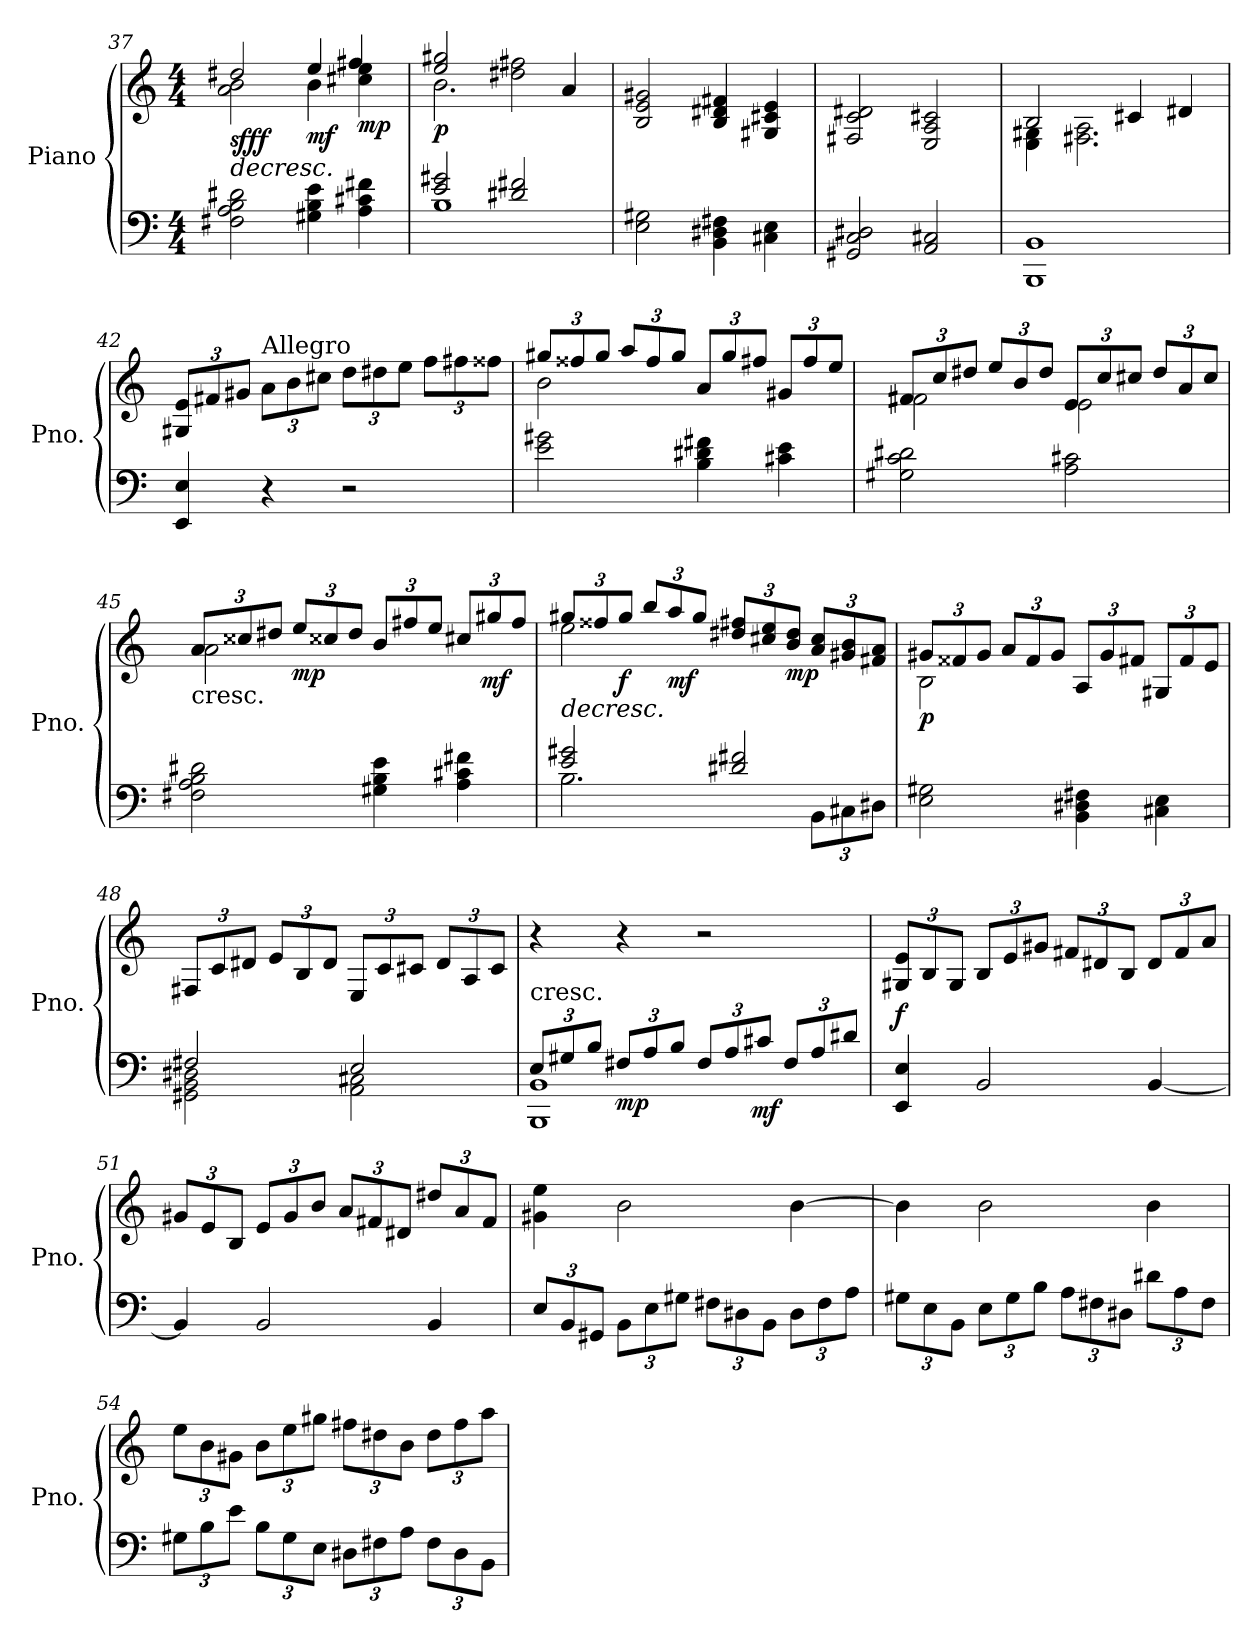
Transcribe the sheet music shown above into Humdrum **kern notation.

**kern	**kern	**dynam
*part1	*part1	*part1
*staff2	*staff1	*staff1/2
*I"Piano	*	*
*I'Pno.	*	*
*clefF4	*clefG2	*
*k[]	*k[]	*
*C:	*C:	*
*M4/4	*M4/4	*
=37	=37	=37
!	!	!LO:HP:b
*	*^	*
!	!	!	!LO:DY:n=1:b
!	!	!	!LO:DY:n=2:b
2F#X\ 2A\ 2B\ 2d#X\	2a\ 2b\	2dd#X/	> sf ff
!	!	!	!LO:DY:n=3:b
4G#X\ 4B\ 4e\	4b\	4ee/	mf
!	!	!	!LO:DY:n=4:b
4A\ 4c#X\ 4f#X\	4cc#X\ 4ee\	4ff#X/	mp
*	*v	*v	*
.	.	]
=38	=38	=38
*^	*^	*
!	!	!	!	!LO:DY:b
2e/ 2g#X/	1B	2.b\	2ee/ 2gg#X/	p
2d#X/ 2f#X/	.	.	2dd#X\ 2ff#X\	.
.	.	4a/	.	.
*v	*v	*	*	*
*	*v	*v	*
!!LO:PB:g=z
=39	=39	=39
2E\ 2G#X\	2B/ 2e/ 2g#X/	.
4BB\ 4D#X\ 4F#X\	4B/ 4d#X/ 4f#X/	.
4C#X\ 4E\	4G#X/ 4c#X/ 4e/	.
=40	=40	=40
2GG#X/ 2C/ 2D#X/	2F#X/ 2c/ 2d#X/	.
2AA/ 2C#X/	2E/ 2A/ 2c#X/	.
=41	=41	=41
*	*^	*
1BBB 1BB	2B/	4E\ 4G#X\	.
.	.	2.F#X\ 2.A\	.
.	4c#X/	.	.
.	4d#X/	.	.
*	*v	*v	*
=42	=42	=42
*	*Xbrackettup	*
4EE/ 4E/	12G#X/ 12e/L	.
.	12f#X/	.
.	12g#X/J	.
!	!LO:TX:a:t=Allegro	!
4r	12a\L	.
.	12b\	.
.	12cc#X\J	.
2r	12dd\L	.
.	12dd#X\	.
.	12ee\J	.
.	12ff\L	.
.	12ff#X\	.
.	12ff##X\J	.
!!LO:LB:g=z
=43	=43	=43
*	*^	*
2e\ 2g#X\	12gg#X/L	2b\	.
.	12ff##X/	.	.
.	12gg#/J	.	.
.	12aa/L	.	.
.	12ff##/	.	.
.	12gg#/J	.	.
4B\ 4d#X\ 4f#X\	12a/L	2ryy	.
.	12gg#/	.	.
.	12ff#X/J	.	.
4c#X\ 4e\	12g#X/L	.	.
.	12ff#/	.	.
.	12ee/J	.	.
=44	=44	=44	=44
2G#X\ 2c\ 2d#X\	12f#X/L	2f#\	.
.	12cc/	.	.
.	12dd#X/J	.	.
.	12ee/L	.	.
.	12b/	.	.
.	12dd#/J	.	.
2A\ 2c#X\	12e/L	2e\	.
.	12cc/	.	.
.	12cc#X/J	.	.
.	12dd#/L	.	.
.	12a/	.	.
.	12cc#/J	.	.
!!LO:LB:g=z	!!
=45	=45	=45	=45
!	!LO:TX:b:t=cresc.	!	!
2F#X\ 2A\ 2B\ 2d#X\	12a/L	2a\	.
.	12cc##X/	.	.
.	12dd#X/J	.	.
!	!	!	!LO:DY:b
.	12ee/L	.	mp
.	12cc##X/	.	.
.	12dd#/J	.	.
4G#X\ 4B\ 4e\	12b/L	2ryy	.
.	12ff#X/	.	.
.	12ee/J	.	.
4A\ 4c#X\ 4f#X\	12cc#X/L	.	.
!	!	!	!LO:DY:b
.	12gg#X/	.	mf
.	12ff#/J	.	.
=46	=46	=46	=46
*^	*	*	*
!	!	!	!	!LO:HP:b
!	!	!	!	!LO:DY:n=1:b
!	!	!	!	!LO:DY:n=2:b
2e/ 2g#X/	2.B\	12gg#X/L	2ee\	> ff sf
.	.	12ff##X/	.	.
!	!	!	!	!LO:DY:n=3:b
.	.	12gg#/J	.	f
.	.	12bb/L	.	.
!	!	!	!	!LO:DY:n=4:b
.	.	12aa/	.	mf
.	.	12gg#/J	.	.
2d#X/ 2f#X/	.	12dd#X/ 12ff#X/L	2ryy	.
.	.	12cc#X/ 12ee/	.	.
!	!	!	!	!LO:DY:n=5:b
.	.	12b/ 12dd#/J	.	mp
*	*Xbrackettup	*	*	*
.	12BB\L	12a/ 12cc#/L	.	.
.	12C#X\	12g#X/ 12b/	.	.
.	12D#X\J	12f#X/ 12a/J	.	.
*v	*v	*	*	*
*	*v	*v	*
.	.	]
!!LO:LB:g=z
=47	=47	=47
*	*^	*
!	!	!	!LO:DY:b
2E\ 2G#X\	12g#X/L	2B\	p
.	12f##X/	.	.
.	12g#/J	.	.
.	12a/L	.	.
.	12f##/	.	.
.	12g#/J	.	.
4BB\ 4D#X\ 4F#X\	12A/L	2ryy	.
.	12g#/	.	.
.	12f#X/J	.	.
4C#X\ 4E\	12G#X/L	.	.
.	12f#/	.	.
.	12e/J	.	.
*	*v	*v	*
=48	=48	=48
*^	*	*
2F#X/	2GG#X\ 2BB\ 2D#X\	12F#X/L	.
.	.	12c/	.
.	.	12d#X/J	.
.	.	12e/L	.
.	.	12B/	.
.	.	12d#/J	.
2AA\ 2C#X\	2E/	12E/L	.
.	.	12c/	.
.	.	12c#X/J	.
.	.	12d#/L	.
.	.	12A/	.
.	.	12c#/J	.
!!LO:LB:g=z
=49	=49	=49	=49
!LO:TX:a:t=cresc.	!	!	!
12E/L	1BBB 1BB	4r	.
12G#X/	.	.	.
12B/J	.	.	.
!	!	!	!LO:DY:b=2
12F#X/L	.	4r	mp
12A/	.	.	.
12B/J	.	.	.
12F#/L	.	2r	.
12A/	.	.	.
!	!	!	!LO:DY:b=2
12c#X/J	.	.	mf
12F#/L	.	.	.
12A/	.	.	.
12d#X/J	.	.	.
*v	*v	*	*
=50	=50	=50
!	!	!LO:DY:a=2
4EE/ 4E/	12G#X/ 12e/L	f
.	12B/	.
.	12G#/J	.
2BB/	12B/L	.
.	12e/	.
.	12g#X/J	.
.	12f#X/L	.
.	12d#X/	.
.	12B/J	.
[4BB/	12d#/L	.
.	12f#/	.
.	12a/J	.
!!LO:PB:g=z
=51	=51	=51
4BB/]	12g#X/L	.
.	12e/	.
.	12B/J	.
2BB/	12e/L	.
.	12g#/	.
.	12b/J	.
.	12a/L	.
.	12f#X/	.
.	12d#X/J	.
4BB/	12dd#X/L	.
.	12a/	.
.	12f#/J	.
=52	=52	=52
12E/L	4g#X\ 4ee\	.
12BB/	.	.
12GG#X/J	.	.
12BB\L	2b\	.
12E\	.	.
12G#X\J	.	.
12F#X\L	.	.
12D#X\	.	.
12BB\J	.	.
12D#\L	[4b\	.
12F#\	.	.
12A\J	.	.
!!LO:LB:g=z
=53	=53	=53
12G#X\L	4b\]	.
12E\	.	.
12BB\J	.	.
12E\L	2b\	.
12G#\	.	.
12B\J	.	.
12A\L	.	.
12F#X\	.	.
12D#X\J	.	.
12d#X\L	4b\	.
12A\	.	.
12F#\J	.	.
=54	=54	=54
12G#X\L	12ee\L	.
12B\	12b\	.
12e\J	12g#X\J	.
12B\L	12b\L	.
12G#\	12ee\	.
12E\J	12gg#X\J	.
12D#X\L	12ff#X\L	.
12F#X\	12dd#X\	.
12A\J	12b\J	.
12F#\L	12dd#\L	.
12D#\	12ff#\	.
12BB\J	12aa\J	.
=	=	=
*-	*-	*-
